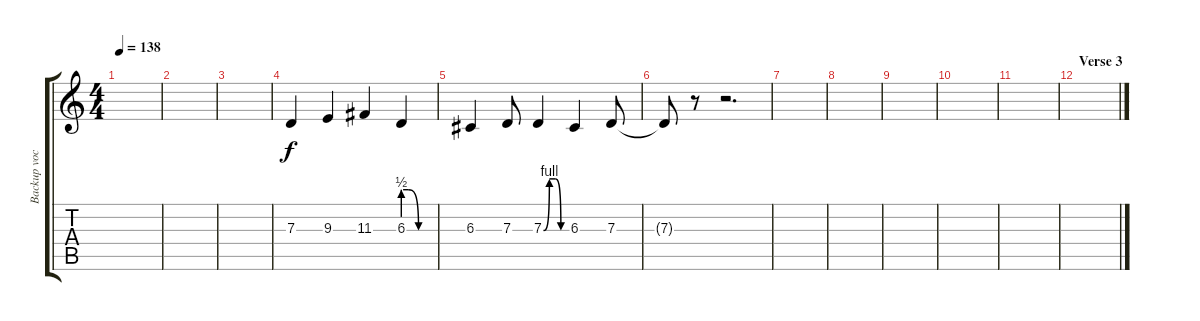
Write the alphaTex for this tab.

\track ("Backup vocal" "Backup voc") {instrument lead5charang}
\staff {score tabs}
\tuning (E4 B3 G3 D3 A2 E2) {hide}
\ts (4 4)
\tempo 138
\clef g2
\ks c
|
|
|
\section ("" "")
7.3.4 9.3.4 11.3.4 6.3{be (custom 0 2 10 2 30 0 40 0 60 0)}.4 |
6.3.4 7.3.8 7.3{be (custom 0 0 15 4 30 4 45 0 60 0)}.4 6.3.4 7.3.8 |
7.3{t}.8 r.8 r.2{d} |
|
|
|
|
|
\section ("" "Verse 3")
